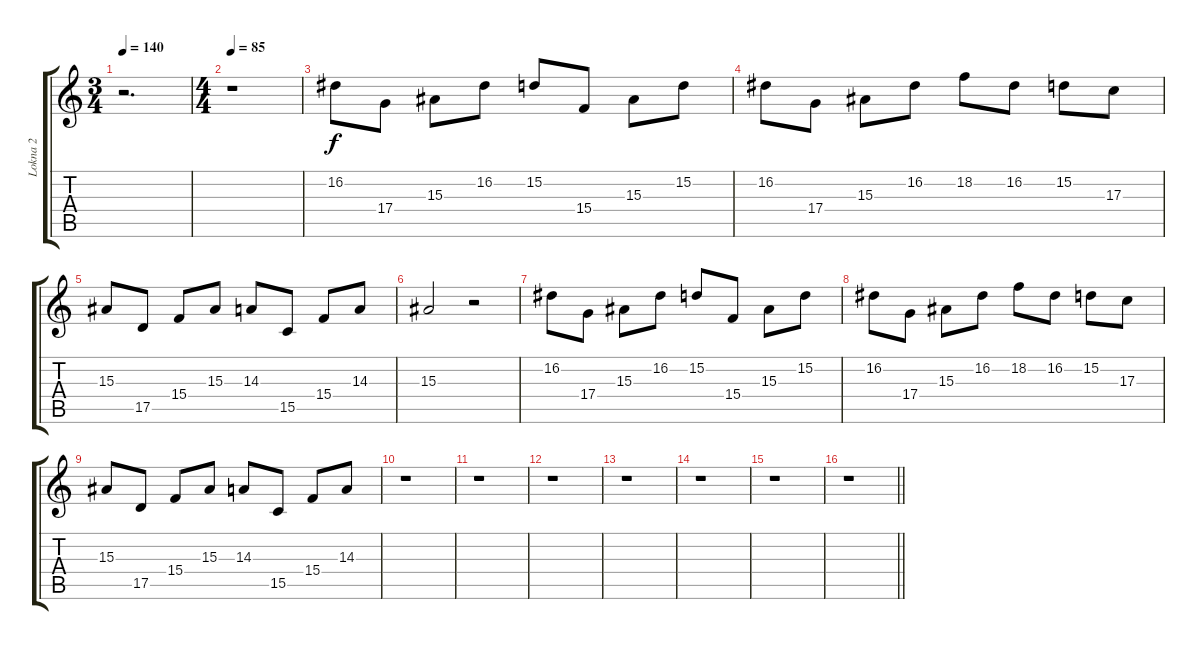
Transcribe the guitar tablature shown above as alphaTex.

\track ("Lokna 2" "Lokna 2") {instrument tremolostrings}
\staff {score tabs}
\tuning (E4 B3 G3 D3 A2 E2) {hide}
\ts (3 4)
\tempo 140
\clef g2
\ks c
r.2{d dy f} |
\ts (4 4)
\tempo 85
r.1 |
16.2.8{volume 12} 17.4.8 15.3.8 16.2.8 15.2.8 15.4.8 15.3.8 15.2.8 |
16.2.8 17.4.8 15.3.8 16.2.8 18.2.8 16.2.8 15.2.8 17.3.8 |
15.3.8 17.5.8 15.4.8 15.3.8 14.3.8 15.5.8 15.4.8 14.3.8 |
15.3.2 r.2 |
16.2.8 17.4.8 15.3.8 16.2.8 15.2.8 15.4.8 15.3.8 15.2.8 |
16.2.8 17.4.8 15.3.8 16.2.8 18.2.8 16.2.8 15.2.8 17.3.8 |
15.3.8 17.5.8 15.4.8 15.3.8 14.3.8 15.5.8 15.4.8 14.3.8 |
r.1 |
r.1 |
r.1 |
r.1 |
r.1 |
r.1 |
\barLineRight lightlight
r.1
